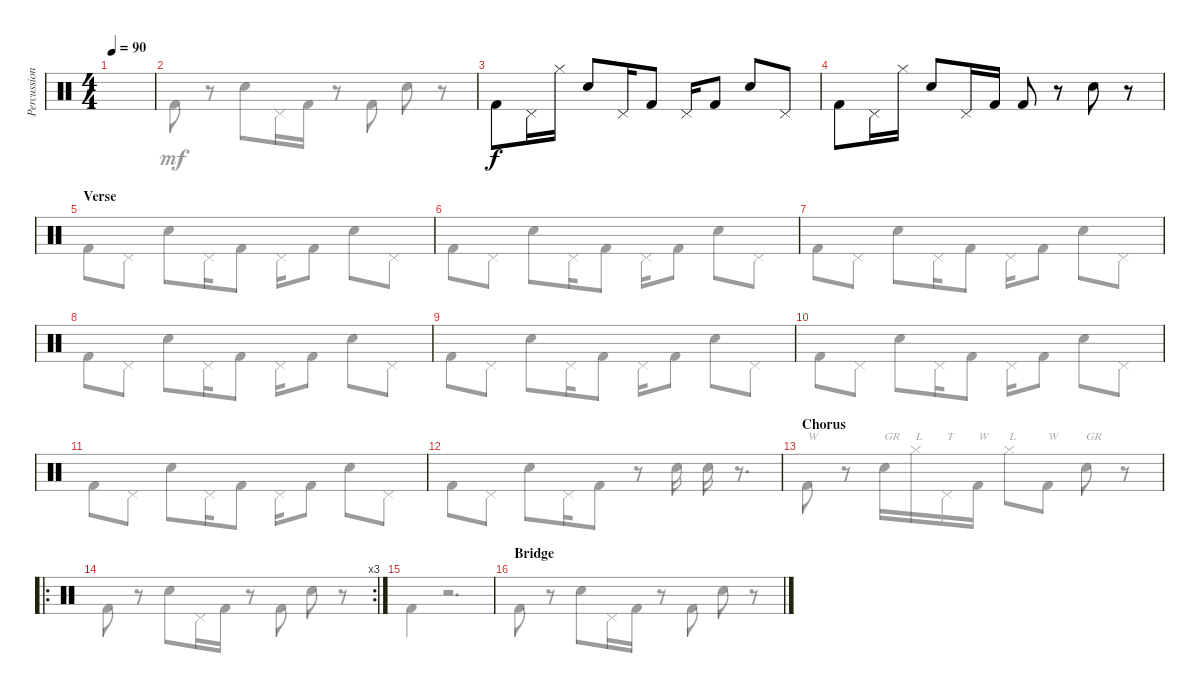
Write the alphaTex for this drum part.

\track ("Percussions" "Percussion") {instrument percussion}
\staff {score}
\articulation defaults
\voice
\ts (4 4)
\tempo 90
\clef neutral
\ks c
|
|
"Kick (hit) 2".8 "Pedal Hi-Hat (hit)".16 "Hi-Hat (closed)".16 "Snare (hit) 2".8 "Pedal Hi-Hat (hit)".16 "Kick (hit) 2".8 "Pedal Hi-Hat (hit)".16 "Kick (hit) 2".8 "Snare (hit) 2".8 "Pedal Hi-Hat (hit)".8 |
"Kick (hit) 2".8 "Pedal Hi-Hat (hit)".16 "Hi-Hat (closed)".16 "Snare (hit) 2".8 "Pedal Hi-Hat (hit)".16 "Kick (hit) 2".16 "Kick (hit) 2".8 r.8 "Snare (hit) 2".8 r.8 |
\section ("" "Verse")
|
|
|
|
|
|
|
|
\section ("" "Chorus")
|
\ro
\rc 3
|
|
\section ("" "Bridge")
\voice
\clef neutral
\ottava regular
\simile none
\ks c "Kick (hit) 2".8{dy mf}
r.8 "Snare (hit) 2".8 "Pedal Hi-Hat (hit)".16 "Kick (hit) 2".16 r.8 "Kick (hit) 2".8 "Snare (hit) 2".8 r.8 |
"Kick (hit) 2".8 r.8 "Snare (hit) 2".8 "Pedal Hi-Hat (hit)".16 "Kick (hit) 2".16 r.8 "Kick (hit) 2".8 "Snare (hit) 2".8 r.8 |
|
|
"Kick (hit) 2".8 "Pedal Hi-Hat (hit)".8 "Snare (hit) 2".8 "Pedal Hi-Hat (hit)".16 "Kick (hit) 2".8 "Pedal Hi-Hat (hit)".16 "Kick (hit) 2".8 "Snare (hit) 2".8 "Pedal Hi-Hat (hit)".8 |
"Kick (hit) 2".8 "Pedal Hi-Hat (hit)".8 "Snare (hit) 2".8 "Pedal Hi-Hat (hit)".16 "Kick (hit) 2".8 "Pedal Hi-Hat (hit)".16 "Kick (hit) 2".8 "Snare (hit) 2".8 "Pedal Hi-Hat (hit)".8 |
"Kick (hit) 2".8 "Pedal Hi-Hat (hit)".8 "Snare (hit) 2".8 "Pedal Hi-Hat (hit)".16 "Kick (hit) 2".8 "Pedal Hi-Hat (hit)".16 "Kick (hit) 2".8 "Snare (hit) 2".8 "Pedal Hi-Hat (hit)".8 |
"Kick (hit) 2".8 "Pedal Hi-Hat (hit)".8 "Snare (hit) 2".8 "Pedal Hi-Hat (hit)".16 "Kick (hit) 2".8 "Pedal Hi-Hat (hit)".16 "Kick (hit) 2".8 "Snare (hit) 2".8 "Pedal Hi-Hat (hit)".8 |
"Kick (hit) 2".8 "Pedal Hi-Hat (hit)".8 "Snare (hit) 2".8 "Pedal Hi-Hat (hit)".16 "Kick (hit) 2".8 "Pedal Hi-Hat (hit)".16 "Kick (hit) 2".8 "Snare (hit) 2".8 "Pedal Hi-Hat (hit)".8 |
"Kick (hit) 2".8 "Pedal Hi-Hat (hit)".8 "Snare (hit) 2".8 "Pedal Hi-Hat (hit)".16 "Kick (hit) 2".8 "Pedal Hi-Hat (hit)".16 "Kick (hit) 2".8 "Snare (hit) 2".8 "Pedal Hi-Hat (hit)".8 |
"Kick (hit) 2".8 "Pedal Hi-Hat (hit)".8 "Snare (hit) 2".8 "Pedal Hi-Hat (hit)".16 "Kick (hit) 2".8 "Pedal Hi-Hat (hit)".16 "Kick (hit) 2".8 "Snare (hit) 2".8 "Pedal Hi-Hat (hit)".8 |
"Kick (hit) 2".8 "Pedal Hi-Hat (hit)".8 "Snare (hit) 2".8 "Pedal Hi-Hat (hit)".16 "Kick (hit) 2".8 r.8 "Snare (hit) 2".16 "Snare (hit) 2".16 r.8{d} |
"Kick (hit) 2".8{txt "W"} r.8 "Snare (hit) 2".16{txt "GR"} "Hi-Hat (closed)".16{txt "L"} "Pedal Hi-Hat (hit)".16{txt "T"} "Kick (hit) 2".16{txt "W"} "Hi-Hat (closed)".8{txt "L"} "Kick (hit) 2".8{txt "W"} "Snare (hit) 2".8{txt "GR"} r.8 |
"Kick (hit) 2".8 r.8 "Snare (hit) 2".8 "Pedal Hi-Hat (hit)".16 "Kick (hit) 2".16 r.8 "Kick (hit) 2".8 "Snare (hit) 2".8 r.8 |
"Kick (hit) 2".4 r.2{d} |
